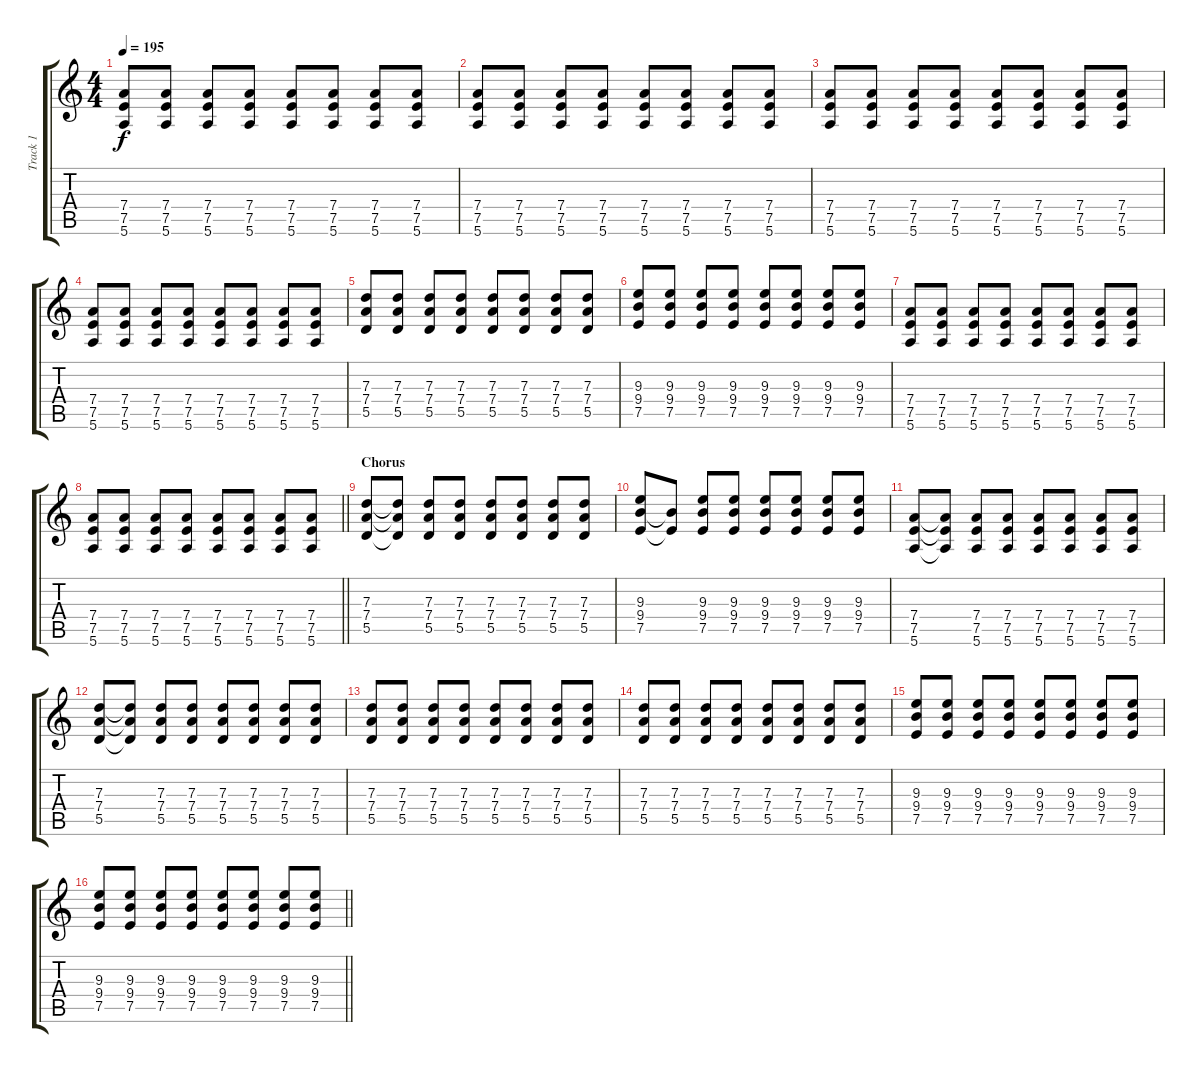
\track ("Track 1" "Track 1") {instrument overdrivenguitar}
\staff {score tabs}
\tuning (E4 B3 G3 D3 A2 E2) {hide}
\ts (4 4)
\tempo 195
\clef g2
\ks c
(7.4 7.5 5.6).8{dy f} (7.4 7.5 5.6).8 (7.4 7.5 5.6).8 (7.4 7.5 5.6).8 (7.4 7.5 5.6).8 (7.4 7.5 5.6).8 (7.4 7.5 5.6).8 (7.4 7.5 5.6).8 |
(7.4 7.5 5.6).8 (7.4 7.5 5.6).8 (7.4 7.5 5.6).8 (7.4 7.5 5.6).8 (7.4 7.5 5.6).8 (7.4 7.5 5.6).8 (7.4 7.5 5.6).8 (7.4 7.5 5.6).8 |
(7.4 7.5 5.6).8 (7.4 7.5 5.6).8 (7.4 7.5 5.6).8 (7.4 7.5 5.6).8 (7.4 7.5 5.6).8 (7.4 7.5 5.6).8 (7.4 7.5 5.6).8 (7.4 7.5 5.6).8 |
(7.4 7.5 5.6).8 (7.4 7.5 5.6).8 (7.4 7.5 5.6).8 (7.4 7.5 5.6).8 (7.4 7.5 5.6).8 (7.4 7.5 5.6).8 (7.4 7.5 5.6).8 (7.4 7.5 5.6).8 |
(7.3 7.4 5.5).8 (7.3 7.4 5.5).8 (7.3 7.4 5.5).8 (7.3 7.4 5.5).8 (7.3 7.4 5.5).8 (7.3 7.4 5.5).8 (7.3 7.4 5.5).8 (7.3 7.4 5.5).8 |
(9.3 9.4 7.5).8 (9.3 9.4 7.5).8 (9.3 9.4 7.5).8 (9.3 9.4 7.5).8 (9.3 9.4 7.5).8 (9.3 9.4 7.5).8 (9.3 9.4 7.5).8 (9.3 9.4 7.5).8 |
(7.4 7.5 5.6).8 (7.4 7.5 5.6).8 (7.4 7.5 5.6).8 (7.4 7.5 5.6).8 (7.4 7.5 5.6).8 (7.4 7.5 5.6).8 (7.4 7.5 5.6).8 (7.4 7.5 5.6).8 |
\barLineRight lightlight
(7.4 7.5 5.6).8 (7.4 7.5 5.6).8 (7.4 7.5 5.6).8 (7.4 7.5 5.6).8 (7.4 7.5 5.6).8 (7.4 7.5 5.6).8 (7.4 7.5 5.6).8 (7.4 7.5 5.6).8 |
\section ("" "Chorus")
(7.3 7.4 5.5).8 (7.3{t} 7.4{t} 5.5{t}).8 (7.3 7.4 5.5).8 (7.3 7.4 5.5).8 (7.3 7.4 5.5).8 (7.3 7.4 5.5).8 (7.3 7.4 5.5).8 (7.3 7.4 5.5).8 |
(9.3 9.4 7.5).8 (9.4{t} 7.5{t}).8 (9.3 9.4 7.5).8 (9.3 9.4 7.5).8 (9.3 9.4 7.5).8 (9.3 9.4 7.5).8 (9.3 9.4 7.5).8 (9.3 9.4 7.5).8 |
(7.4 7.5 5.6).8 (7.4{t} 7.5{t} 5.6{t}).8 (7.4 7.5 5.6).8 (7.4 7.5 5.6).8 (7.4 7.5 5.6).8 (7.4 7.5 5.6).8 (7.4 7.5 5.6).8 (7.4 7.5 5.6).8 |
(7.3 7.4 5.5).8 (7.3{t} 7.4{t} 5.5{t}).8 (7.3 7.4 5.5).8 (7.3 7.4 5.5).8 (7.3 7.4 5.5).8 (7.3 7.4 5.5).8 (7.3 7.4 5.5).8 (7.3 7.4 5.5).8 |
(7.3 7.4 5.5).8 (7.3 7.4 5.5).8 (7.3 7.4 5.5).8 (7.3 7.4 5.5).8 (7.3 7.4 5.5).8 (7.3 7.4 5.5).8 (7.3 7.4 5.5).8 (7.3 7.4 5.5).8 |
(7.3 7.4 5.5).8 (7.3 7.4 5.5).8 (7.3 7.4 5.5).8 (7.3 7.4 5.5).8 (7.3 7.4 5.5).8 (7.3 7.4 5.5).8 (7.3 7.4 5.5).8 (7.3 7.4 5.5).8 |
(9.3 9.4 7.5).8 (9.3 9.4 7.5).8 (9.3 9.4 7.5).8 (9.3 9.4 7.5).8 (9.3 9.4 7.5).8 (9.3 9.4 7.5).8 (9.3 9.4 7.5).8 (9.3 9.4 7.5).8 |
\barLineRight lightlight
(9.3 9.4 7.5).8 (9.3 9.4 7.5).8 (9.3 9.4 7.5).8 (9.3 9.4 7.5).8 (9.3 9.4 7.5).8 (9.3 9.4 7.5).8 (9.3 9.4 7.5).8 (9.3 9.4 7.5).8
